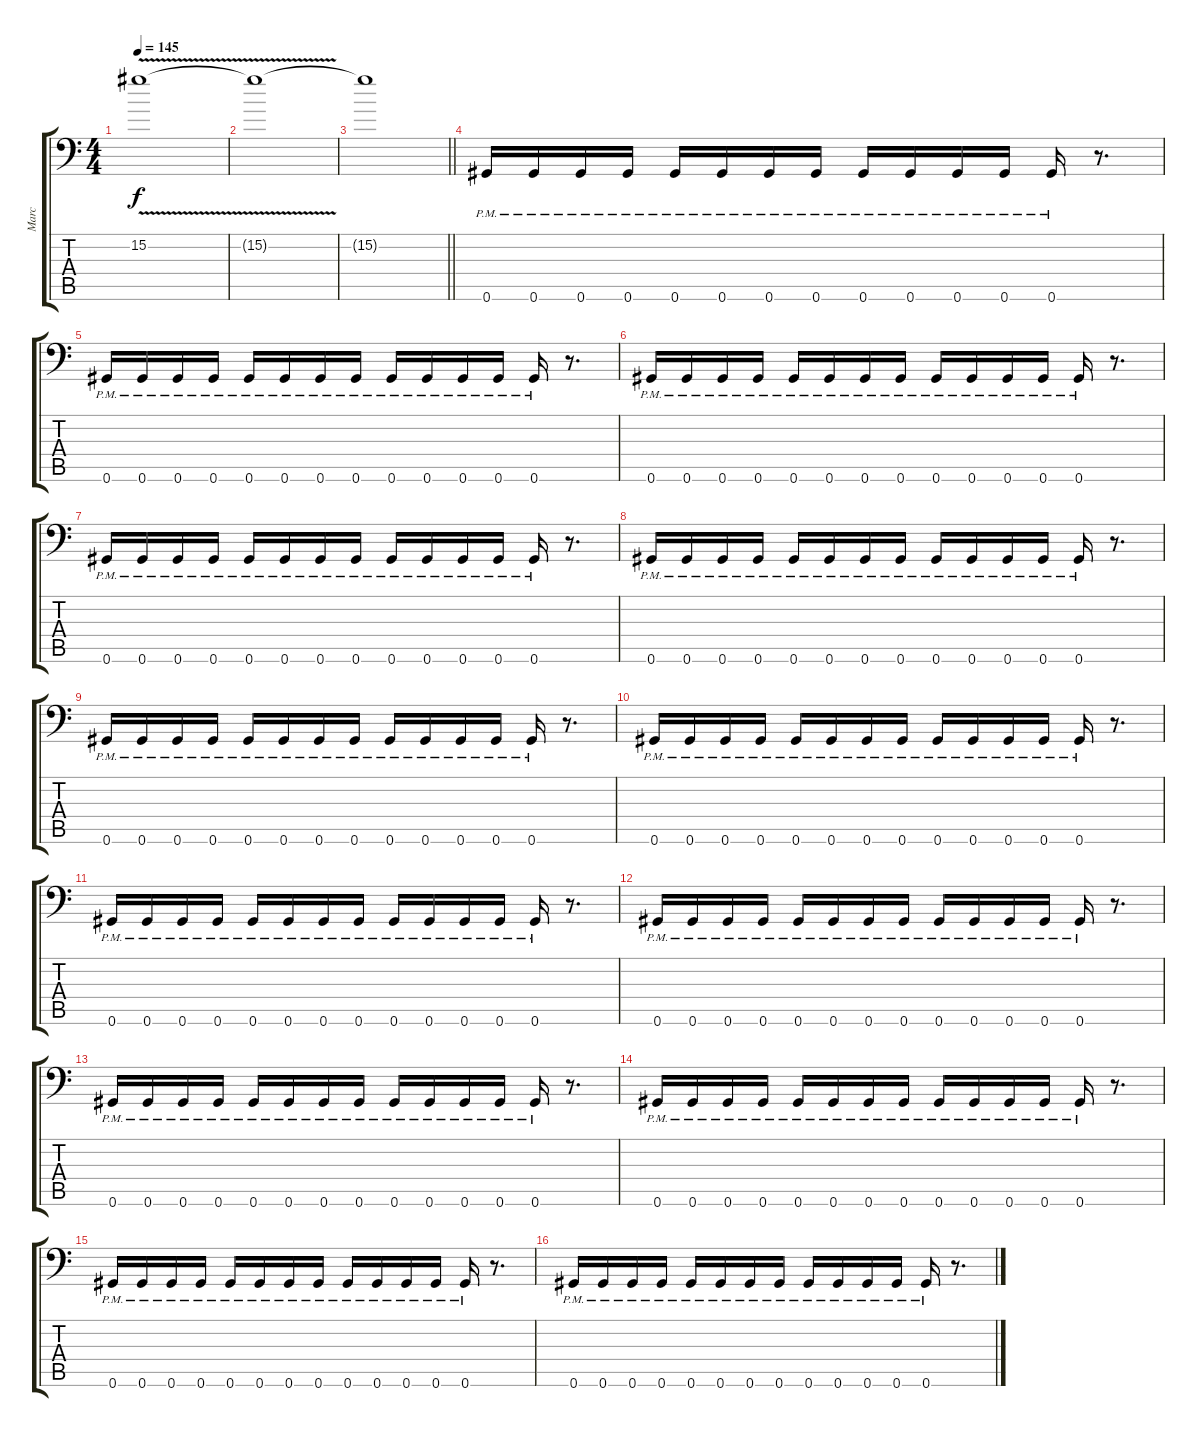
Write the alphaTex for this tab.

\track ("Marc" "Marc") {instrument distortionguitar}
\staff {score tabs}
\tuning (Bb3 F3 Db3 Ab2 Eb2 Ab1) {hide}
\ts (4 4)
\tempo 145
\clef f4
\ks c
15.2{v}.1{dy f} |
15.2{t}.1 |
\barLineRight lightlight
15.2{t}.1 |
\section ("" "")
0.6{pm}.16 0.6{pm}.16 0.6{pm}.16 0.6{pm}.16 0.6{pm}.16 0.6{pm}.16 0.6{pm}.16 0.6{pm}.16 0.6{pm}.16 0.6{pm}.16 0.6{pm}.16 0.6{pm}.16 0.6{pm}.16 r.8{d} |
0.6{pm}.16 0.6{pm}.16 0.6{pm}.16 0.6{pm}.16 0.6{pm}.16 0.6{pm}.16 0.6{pm}.16 0.6{pm}.16 0.6{pm}.16 0.6{pm}.16 0.6{pm}.16 0.6{pm}.16 0.6{pm}.16 r.8{d} |
0.6{pm}.16 0.6{pm}.16 0.6{pm}.16 0.6{pm}.16 0.6{pm}.16 0.6{pm}.16 0.6{pm}.16 0.6{pm}.16 0.6{pm}.16 0.6{pm}.16 0.6{pm}.16 0.6{pm}.16 0.6{pm}.16 r.8{d} |
0.6{pm}.16 0.6{pm}.16 0.6{pm}.16 0.6{pm}.16 0.6{pm}.16 0.6{pm}.16 0.6{pm}.16 0.6{pm}.16 0.6{pm}.16 0.6{pm}.16 0.6{pm}.16 0.6{pm}.16 0.6{pm}.16 r.8{d} |
0.6{pm}.16 0.6{pm}.16 0.6{pm}.16 0.6{pm}.16 0.6{pm}.16 0.6{pm}.16 0.6{pm}.16 0.6{pm}.16 0.6{pm}.16 0.6{pm}.16 0.6{pm}.16 0.6{pm}.16 0.6{pm}.16 r.8{d} |
0.6{pm}.16 0.6{pm}.16 0.6{pm}.16 0.6{pm}.16 0.6{pm}.16 0.6{pm}.16 0.6{pm}.16 0.6{pm}.16 0.6{pm}.16 0.6{pm}.16 0.6{pm}.16 0.6{pm}.16 0.6{pm}.16 r.8{d} |
0.6{pm}.16 0.6{pm}.16 0.6{pm}.16 0.6{pm}.16 0.6{pm}.16 0.6{pm}.16 0.6{pm}.16 0.6{pm}.16 0.6{pm}.16 0.6{pm}.16 0.6{pm}.16 0.6{pm}.16 0.6{pm}.16 r.8{d} |
0.6{pm}.16 0.6{pm}.16 0.6{pm}.16 0.6{pm}.16 0.6{pm}.16 0.6{pm}.16 0.6{pm}.16 0.6{pm}.16 0.6{pm}.16 0.6{pm}.16 0.6{pm}.16 0.6{pm}.16 0.6{pm}.16 r.8{d} |
0.6{pm}.16 0.6{pm}.16 0.6{pm}.16 0.6{pm}.16 0.6{pm}.16 0.6{pm}.16 0.6{pm}.16 0.6{pm}.16 0.6{pm}.16 0.6{pm}.16 0.6{pm}.16 0.6{pm}.16 0.6{pm}.16 r.8{d} |
0.6{pm}.16 0.6{pm}.16 0.6{pm}.16 0.6{pm}.16 0.6{pm}.16 0.6{pm}.16 0.6{pm}.16 0.6{pm}.16 0.6{pm}.16 0.6{pm}.16 0.6{pm}.16 0.6{pm}.16 0.6{pm}.16 r.8{d} |
0.6{pm}.16 0.6{pm}.16 0.6{pm}.16 0.6{pm}.16 0.6{pm}.16 0.6{pm}.16 0.6{pm}.16 0.6{pm}.16 0.6{pm}.16 0.6{pm}.16 0.6{pm}.16 0.6{pm}.16 0.6{pm}.16 r.8{d} |
0.6{pm}.16 0.6{pm}.16 0.6{pm}.16 0.6{pm}.16 0.6{pm}.16 0.6{pm}.16 0.6{pm}.16 0.6{pm}.16 0.6{pm}.16 0.6{pm}.16 0.6{pm}.16 0.6{pm}.16 0.6{pm}.16 r.8{d} |
0.6{pm}.16 0.6{pm}.16 0.6{pm}.16 0.6{pm}.16 0.6{pm}.16 0.6{pm}.16 0.6{pm}.16 0.6{pm}.16 0.6{pm}.16 0.6{pm}.16 0.6{pm}.16 0.6{pm}.16 0.6{pm}.16 r.8{d}
